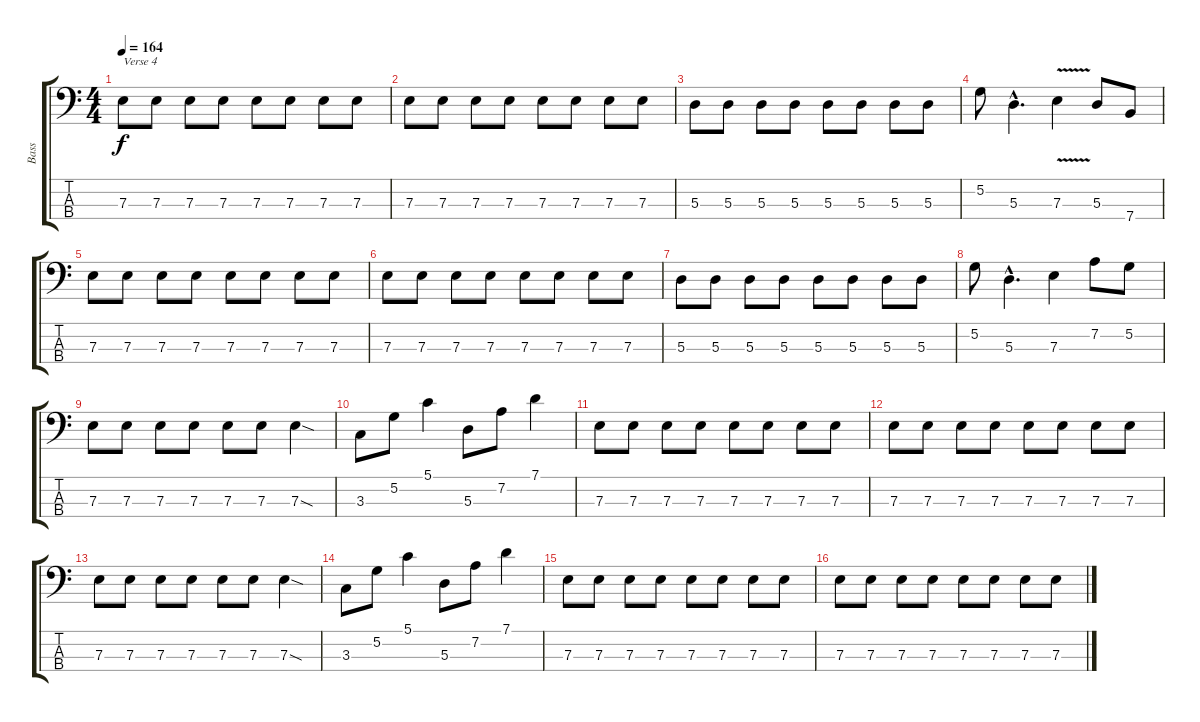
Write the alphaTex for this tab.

\track ("Bass" "Bass") {instrument electricbassfinger}
\staff {score tabs}
\tuning (G2 D2 A1 E1) {hide}
\ts (4 4)
\tempo 164
\clef f4
\ks c
7.3.8{txt "Verse 4" dy f} 7.3.8 7.3.8 7.3.8 7.3.8 7.3.8 7.3.8 7.3.8 |
7.3.8 7.3.8 7.3.8 7.3.8 7.3.8 7.3.8 7.3.8 7.3.8 |
5.3.8 5.3.8 5.3.8 5.3.8 5.3.8 5.3.8 5.3.8 5.3.8 |
5.2.8 5.3{hac}.4{d} 7.3{v}.4 5.3.8 7.4.8 |
7.3.8 7.3.8 7.3.8 7.3.8 7.3.8 7.3.8 7.3.8 7.3.8 |
7.3.8 7.3.8 7.3.8 7.3.8 7.3.8 7.3.8 7.3.8 7.3.8 |
5.3.8 5.3.8 5.3.8 5.3.8 5.3.8 5.3.8 5.3.8 5.3.8 |
5.2.8 5.3{hac}.4{d} 7.3.4 7.2.8 5.2.8 |
7.3.8 7.3.8 7.3.8 7.3.8 7.3.8 7.3.8 7.3{sod}.4 |
3.3.8 5.2.8 5.1.4 5.3.8 7.2.8 7.1.4 |
7.3.8 7.3.8 7.3.8 7.3.8 7.3.8 7.3.8 7.3.8 7.3.8 |
7.3.8 7.3.8 7.3.8 7.3.8 7.3.8 7.3.8 7.3.8 7.3.8 |
7.3.8 7.3.8 7.3.8 7.3.8 7.3.8 7.3.8 7.3{sod}.4 |
3.3.8 5.2.8 5.1.4 5.3.8 7.2.8 7.1.4 |
7.3.8 7.3.8 7.3.8 7.3.8 7.3.8 7.3.8 7.3.8 7.3.8 |
7.3.8 7.3.8 7.3.8 7.3.8 7.3.8 7.3.8 7.3.8 7.3.8
